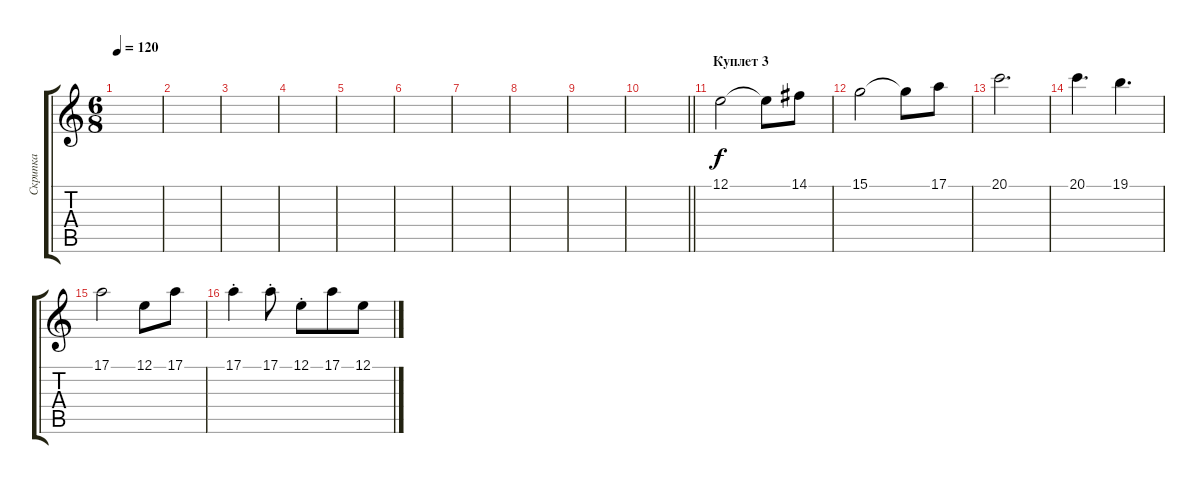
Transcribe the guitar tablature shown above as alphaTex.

\track ("Скрипка" "Скрипка") {instrument stringensemble1}
\staff {score tabs}
\tuning (E4 B3 G3 D3 A2 E2) {hide}
\ts (6 8)
\tempo 120
\clef g2
\ks c
|
|
|
|
|
|
|
|
|
\barLineRight lightlight
|
\section ("" "Куплет 3")
12.1.2 12.1{t}.8 14.1.8 |
15.1.2 15.1{t}.8 17.1.8 |
20.1.2{d} |
20.1.4{d} 19.1.4{d} |
17.1.2 12.1.8 17.1.8 |
17.1{st}.4 17.1{st}.8 12.1{st}.8 17.1.8 12.1.8
